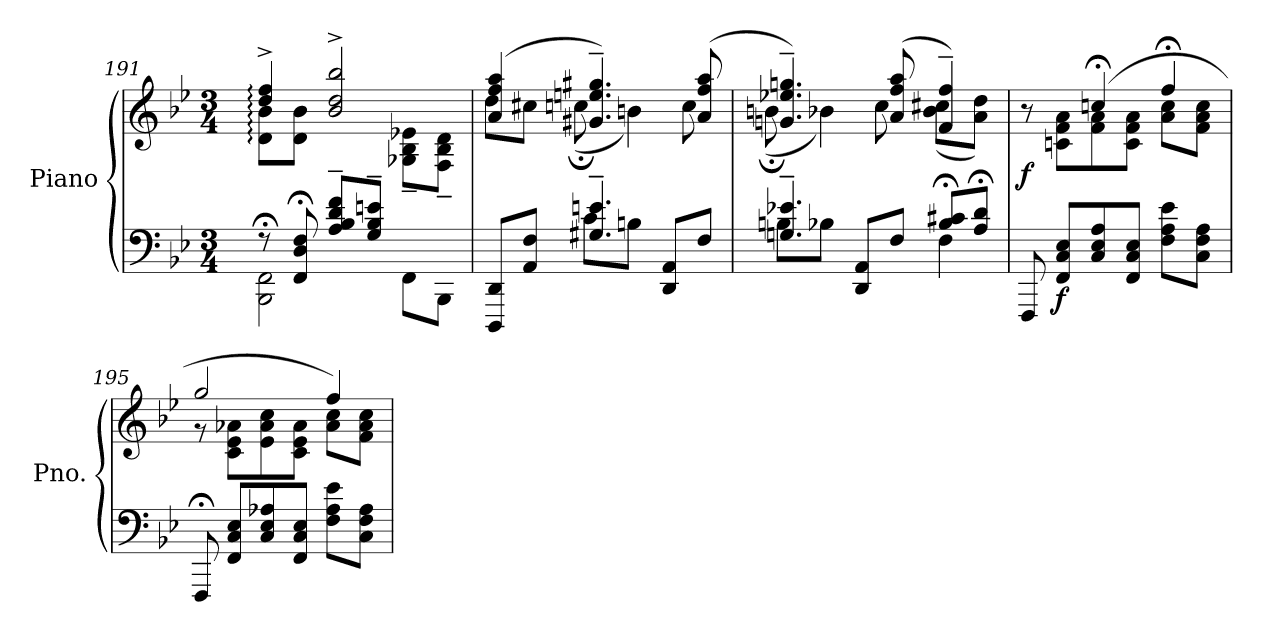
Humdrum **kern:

**kern	**kern	**dynam
*part1	*part1	*part1
*staff2	*staff1	*staff1/2
*I"Piano	*	*
*I'Pno.	*	*
*clefF4	*clefG2	*
*k[b-e-]	*k[b-e-]	*
*M3/4	*M3/4	*
=191	=191	=191
*^	*	*
.	qBBB-yy	.	.
.	qBBB-yy	.	.
*	*	*^	*
*	*	*	*^	*
8r;<	2BBB-\ 2FF\	4dd/:^ 4ff/:^	8d\ 8b-\L	8dyy: 8b-yy: 8ddyy: 8ffyy:	.
8FF/;< 8D/;< 8F/;<	.	.	8d\ 8b-\J	2ryy	.
8A/~ 8B-/~ 8d/~ 8f/~L	.	2b-/^ 2dd/^ 2bb-/^	4ryy	.	.
8G/~ 8B-/~ 8en/~J	.	.	.	.	.
8FF\L	4ryy	.	8G-X\~ 8B-\~ 8e-X\~L	.	.
8BBB-\J	.	.	8F\~ 8B-\~ 8d\~J	8ryy	.
*	*	*	*v	*v	*
=192	=192	=192	=192	=192
8DDD/ 8DD/L	4ryy	(>4a/ 4ff/ 4aa/	8dd\L	.
8AA/ 8F/J	.	.	8cc#X\J	.
4.G#X/~ 4.en/~	8c\L	4.g#X/~ 4.een/~ 4.gg#X/~)	(<8ccn;\	.
.	8Bn\J	.	4bn\)	.
.	8DD/ 8AA/L	.	.	.
8ryy	8F/J	(>8a/ 8ff/ 8aa/	8cc\	.
!!LO:LB:g=z	!!
=193	=193	=193	=193	=193
4.Gn/~ 4.e-X/~	8Bn\L	4.gn/~ 4.ee-X/~ 4.ggn/~)	(<8bn;\	.
.	8B-X\J	.	4b-X\)	.
.	8DD/ 8AA/L	.	.	.
8ryy	8F/J	(>8a/ 8ff/ 8aa/	8cc\	.
8B-/;< 8c#X/;<L	4F\	4f/~ 4ff/~)	(<8b-\ 8cc#X\L	.
8A/;< 8d/;<J	.	.	8a\ 8dd\J)	.
*v	*v	*	*	*
=194	=194	=194	=194
!	!	!	!LO:DY:b
8FFF/	4ryy	8r	f
!	!	!	!LO:DY:b=2
8FF/ 8C/ 8E-/L	.	8cni\ 8f\ 8a\L	f
8C/ 8E-/ 8A/	(>4ccni;</	8f\ 8a\	.
8FF/ 8C/ 8E-/J	.	8c\ 8f\ 8a\J	.
8F\ 8A\ 8e-\L	4ff;</	8a\ 8cc\L	.
8C\ 8F\ 8A\J	.	8f\ 8a\ 8cc\J	.
=195	=195	=195	=195
8FFF;</	2gg/	8r	.
8FF/ 8C/ 8E-/L	.	8c\ 8e-\ 8a-X\L	.
8C/ 8E-/ 8A-X/	.	8e-\ 8a-\ 8cc\	.
8FF/ 8C/ 8E-/J	.	8c\ 8e-\ 8a-\J	.
8F\ 8A-\ 8e-\L	4ff/)	8a-\ 8cc\L	.
8C\ 8F\ 8A-\J	.	8f\ 8a-\ 8cc\J	.
*	*v	*v	*
=	=	=
*-	*-	*-
